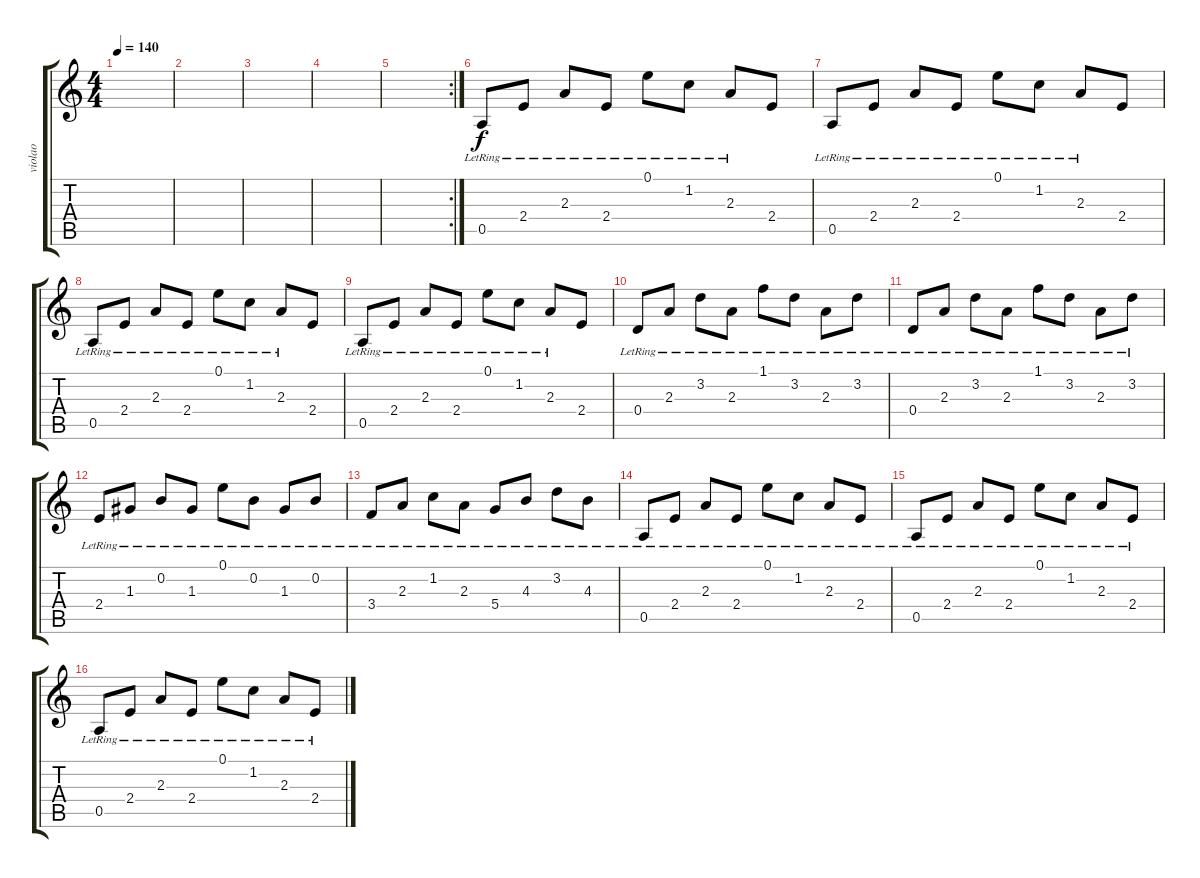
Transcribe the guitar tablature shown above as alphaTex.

\track ("violao" "violao") {instrument acousticguitarsteel}
\staff {score tabs}
\tuning (E4 B3 G3 D3 A2 E2) {hide}
\ts (4 4)
\tempo 140
\clef g2
\ks c
|
|
|
|
\rc 2
|
0.5{lr}.8 2.4{lr}.8 2.3{lr}.8 2.4{lr}.8 0.1{lr}.8 1.2{lr}.8 2.3{lr}.8 2.4.8 |
0.5{lr}.8 2.4{lr}.8 2.3{lr}.8 2.4{lr}.8 0.1{lr}.8 1.2{lr}.8 2.3{lr}.8 2.4.8 |
0.5{lr}.8 2.4{lr}.8 2.3{lr}.8 2.4{lr}.8 0.1{lr}.8 1.2{lr}.8 2.3{lr}.8 2.4.8 |
0.5{lr}.8 2.4{lr}.8 2.3{lr}.8 2.4{lr}.8 0.1{lr}.8 1.2{lr}.8 2.3{lr}.8 2.4.8 |
0.4{lr}.8 2.3{lr}.8 3.2{lr}.8 2.3{lr}.8 1.1{lr}.8 3.2{lr}.8 2.3{lr}.8 3.2{lr}.8 |
0.4{lr}.8 2.3{lr}.8 3.2{lr}.8 2.3{lr}.8 1.1{lr}.8 3.2{lr}.8 2.3{lr}.8 3.2{lr}.8 |
2.4{lr}.8 1.3{lr}.8 0.2{lr}.8 1.3{lr}.8 0.1{lr}.8 0.2{lr}.8 1.3{lr}.8 0.2{lr}.8 |
3.4{lr}.8 2.3{lr}.8 1.2{lr}.8 2.3{lr}.8 5.4{lr}.8 4.3{lr}.8 3.2{lr}.8 4.3{lr}.8 |
0.5{lr}.8 2.4{lr}.8 2.3{lr}.8 2.4{lr}.8 0.1{lr}.8 1.2{lr}.8 2.3{lr}.8 2.4{lr}.8 |
0.5{lr}.8 2.4{lr}.8 2.3{lr}.8 2.4{lr}.8 0.1{lr}.8 1.2{lr}.8 2.3{lr}.8 2.4{lr}.8 |
0.5{lr}.8 2.4{lr}.8 2.3{lr}.8 2.4{lr}.8 0.1{lr}.8 1.2{lr}.8 2.3{lr}.8 2.4{lr}.8
